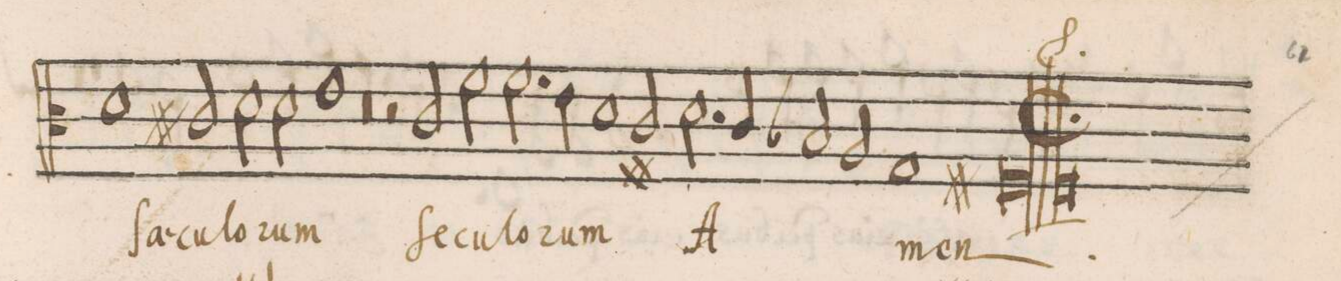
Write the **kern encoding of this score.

**kern	**text
*I"ALTVS	*
*clefC3	*
*k[]	*
*met(C|)	*
*M2/1	*
1d	ſae-
2c#X/	-cu-
=73-	=73-
2d\	-lo-
2d\	-rum
1e	.
=74-	=74-
0r	.
=75-	=75-
2r	.
2cny/	ſe-
2f\	-cu-
2.f\	lo ­-
=76-	=76-
4e\	-rum
1d	.
2c#X/	.
=77-	=77-
2.d\	A-
4cny/	.
2B-X/	.
2A/	.
=78-	=78-
1G	-men.
1F#Xl	.
==	==
*-	*-
